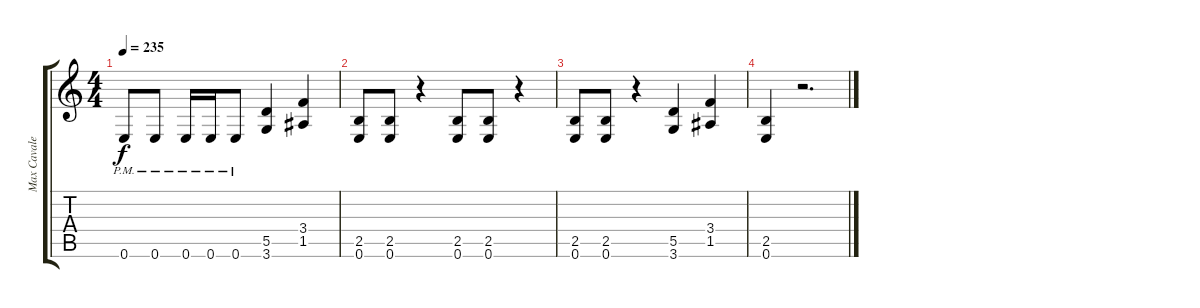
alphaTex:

\track ("Max Cavalera" "Max Cavale") {instrument distortionguitar}
\staff {score tabs}
\tuning (E4 B3 G3 D3 A2 E2) {hide}
\ts (4 4)
\tempo 235
\clef g2
\ks c
0.6{pm}.8{dy f} 0.6{pm}.8 0.6{pm}.16 0.6{pm}.16 0.6{pm}.8 (5.5 3.6).4 (3.4 1.5).4 |
(2.5 0.6).8 (2.5 0.6).8 r.4 (2.5 0.6).8 (2.5 0.6).8 r.4 |
(2.5 0.6).8 (2.5 0.6).8 r.4 (5.5 3.6).4 (3.4 1.5).4 |
(2.5 0.6).4 r.2{d}
